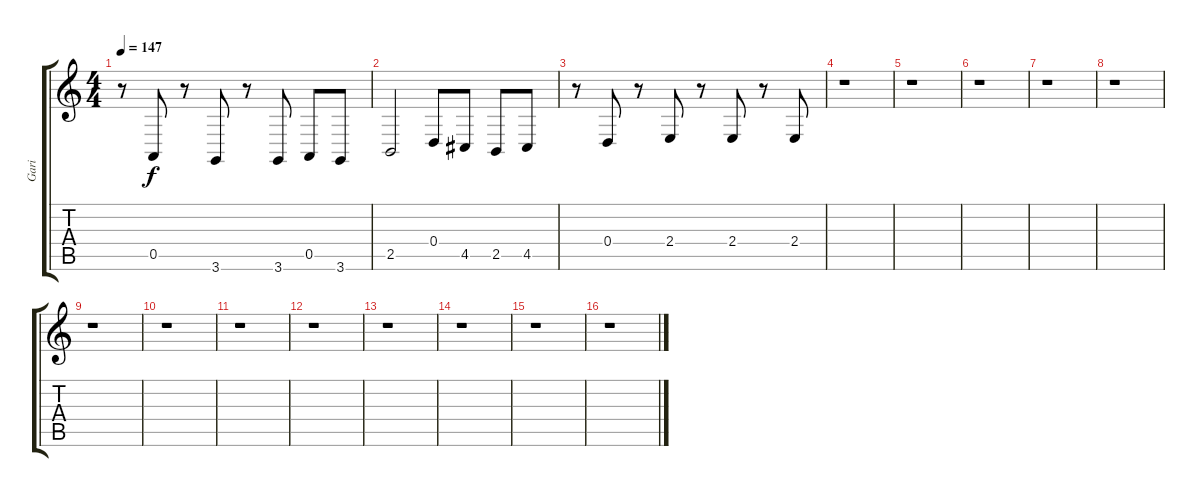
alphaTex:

\track ("Gari" "Gari") {instrument trombone}
\staff {score tabs}
\tuning (E4 B3 G3 D3 A2 E2) {hide}
\ts (4 4)
\tempo 147
\clef g2
\ks c
r.8{dy f} 0.5.8 r.8 3.6.8 r.8 3.6.8 0.5.8 3.6.8 |
2.5.2 0.4.8 4.5.8 2.5.8 4.5.8 |
r.8 0.4.8 r.8 2.4.8 r.8 2.4.8 r.8 2.4.8 |
r.1 |
r.1 |
r.1 |
r.1 |
r.1 |
r.1 |
r.1 |
r.1 |
r.1 |
r.1 |
r.1 |
r.1 |
r.1
